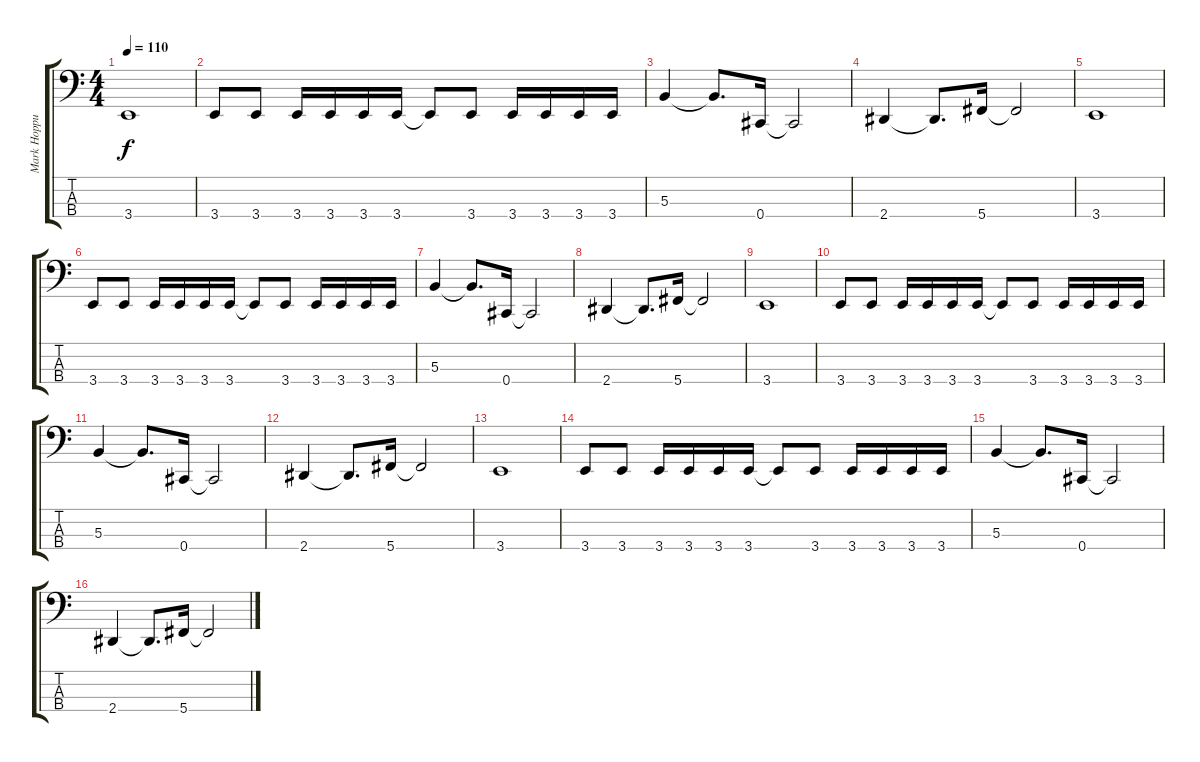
\track ("Mark Hoppus Bass" "Mark Hoppu") {instrument fretlessbass}
\staff {score tabs}
\tuning (E2 B1 Gb1 Db1) {hide}
\ts (4 4)
\tempo 110
\clef f4
\ks c
3.4.1{dy f} |
3.4.8 3.4.8 3.4.16 3.4.16 3.4.16 3.4.16 3.4{t}.8 3.4.8 3.4.16 3.4.16 3.4.16 3.4.16 |
5.3.4 5.3{t}.8{d} 0.4.16 0.4{t}.2 |
2.4.4 2.4{t}.8{d} 5.4.16 5.4{t}.2 |
3.4.1 |
3.4.8 3.4.8 3.4.16 3.4.16 3.4.16 3.4.16 3.4{t}.8 3.4.8 3.4.16 3.4.16 3.4.16 3.4.16 |
5.3.4 5.3{t}.8{d} 0.4.16 0.4{t}.2 |
2.4.4 2.4{t}.8{d} 5.4.16 5.4{t}.2 |
3.4.1 |
3.4.8 3.4.8 3.4.16 3.4.16 3.4.16 3.4.16 3.4{t}.8 3.4.8 3.4.16 3.4.16 3.4.16 3.4.16 |
5.3.4 5.3{t}.8{d} 0.4.16 0.4{t}.2 |
2.4.4 2.4{t}.8{d} 5.4.16 5.4{t}.2 |
3.4.1 |
3.4.8 3.4.8 3.4.16 3.4.16 3.4.16 3.4.16 3.4{t}.8 3.4.8 3.4.16 3.4.16 3.4.16 3.4.16 |
5.3.4 5.3{t}.8{d} 0.4.16 0.4{t}.2 |
2.4.4 2.4{t}.8{d} 5.4.16 5.4{t}.2
